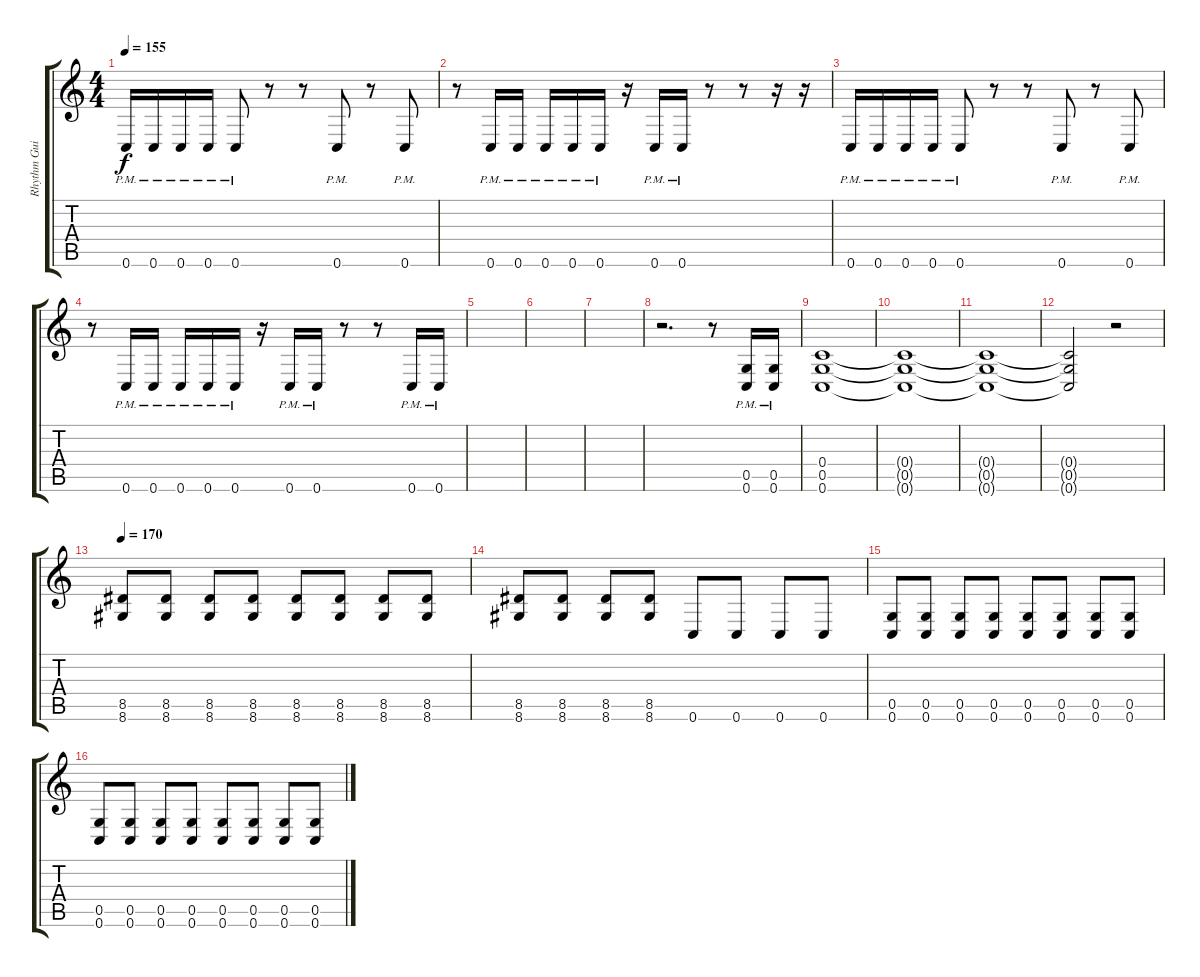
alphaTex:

\track ("Rhythm Guitar" "Rhythm Gui") {instrument distortionguitar}
\staff {score tabs}
\tuning (D4 A3 F3 C3 G2 C2) {hide}
\ts (4 4)
\tempo 155
\clef g2
\ks c
0.6{pm}.16{dy f} 0.6{pm}.16 0.6{pm}.16 0.6{pm}.16 0.6{pm}.8 r.8 r.8 0.6{pm}.8 r.8 0.6{pm}.8 |
r.8 0.6{pm}.16 0.6{pm}.16 0.6{pm}.16 0.6{pm}.16 0.6{pm}.16 r.16 0.6{pm}.16 0.6{pm}.16 r.8 r.8 r.16 r.16 |
0.6{pm}.16 0.6{pm}.16 0.6{pm}.16 0.6{pm}.16 0.6{pm}.8 r.8 r.8 0.6{pm}.8 r.8 0.6{pm}.8 |
r.8 0.6{pm}.16 0.6{pm}.16 0.6{pm}.16 0.6{pm}.16 0.6{pm}.16 r.16 0.6{pm}.16 0.6{pm}.16 r.8 r.8 0.6{pm}.16 0.6{pm}.16 |
|
|
|
r.2{d} r.8 (0.5{pm} 0.6{pm}).16 (0.5{pm} 0.6{pm}).16 |
(0.4 0.5 0.6).1 |
(0.4{t} 0.5{t} 0.6{t}).1 |
(0.4{t} 0.5{t} 0.6{t}).1 |
(0.4{t} 0.5{t} 0.6{t}).2 r.2 |
\tempo 170
(8.5 8.6).8 (8.5 8.6).8 (8.5 8.6).8 (8.5 8.6).8 (8.5 8.6).8 (8.5 8.6).8 (8.5 8.6).8 (8.5 8.6).8 |
(8.5 8.6).8 (8.5 8.6).8 (8.5 8.6).8 (8.5 8.6).8 0.6.8 0.6.8 0.6.8 0.6.8 |
(0.5 0.6).8 (0.5 0.6).8 (0.5 0.6).8 (0.5 0.6).8 (0.5 0.6).8 (0.5 0.6).8 (0.5 0.6).8 (0.5 0.6).8 |
(0.5 0.6).8 (0.5 0.6).8 (0.5 0.6).8 (0.5 0.6).8 (0.5 0.6).8 (0.5 0.6).8 (0.5 0.6).8 (0.5 0.6).8
